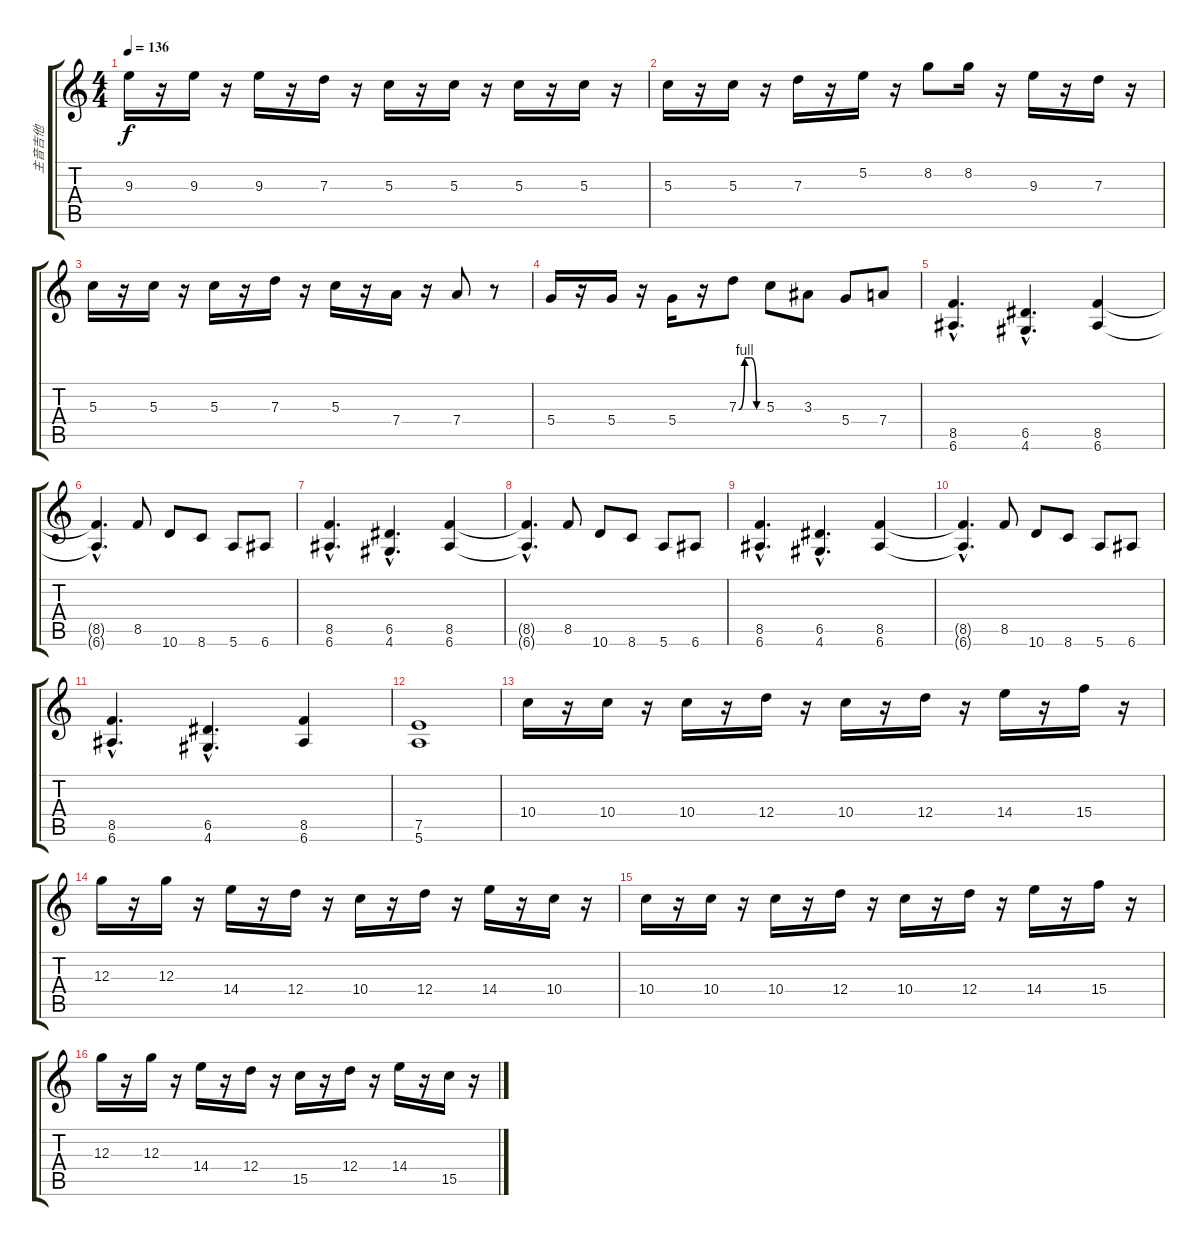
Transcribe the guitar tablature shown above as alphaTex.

\track ("主音吉他" "主音吉他") {instrument overdrivenguitar}
\staff {score tabs}
\tuning (E4 B3 G3 D3 A2 E2) {hide}
\ts (4 4)
\tempo 136
\clef g2
\ks c
9.3.16{dy f} r.16 9.3.16 r.16 9.3.16 r.16 7.3.16 r.16 5.3.16 r.16 5.3.16 r.16 5.3.16 r.16 5.3.16 r.16 |
5.3.16 r.16 5.3.16 r.16 7.3.16 r.16 5.2.16 r.16 8.2.8 8.2.16 r.16 9.3.16 r.16 7.3.16 r.16 |
5.3.16 r.16 5.3.16 r.16 5.3.16 r.16 7.3.16 r.16 5.3.16 r.16 7.4.16 r.16 7.4.8 r.8 |
5.4.16 r.16 5.4.16 r.16 5.4.16 r.16 7.3{be (custom 0 0 15 4 30 4 45 0 60 0)}.8 5.3.8 3.3.8 5.4.8 7.4.8 |
(8.5{hac} 6.6{hac}).4{d} (6.5{hac} 4.6{hac}).4{d} (8.5 6.6).4 |
(8.5{hac t} 6.6{hac t}).4{d} 8.5.8 10.6.8 8.6.8 5.6.8 6.6.8 |
(8.5{hac} 6.6{hac}).4{d} (6.5{hac} 4.6{hac}).4{d} (8.5 6.6).4 |
(8.5{hac t} 6.6{hac t}).4{d} 8.5.8 10.6.8 8.6.8 5.6.8 6.6.8 |
(8.5{hac} 6.6{hac}).4{d} (6.5{hac} 4.6{hac}).4{d} (8.5 6.6).4 |
(8.5{hac t} 6.6{hac t}).4{d} 8.5.8 10.6.8 8.6.8 5.6.8 6.6.8 |
(8.5{hac} 6.6{hac}).4{d} (6.5{hac} 4.6{hac}).4{d} (8.5 6.6).4 |
(7.5 5.6).1 |
10.4.16 r.16 10.4.16 r.16 10.4.16 r.16 12.4.16 r.16 10.4.16 r.16 12.4.16 r.16 14.4.16 r.16 15.4.16 r.16 |
12.3.16 r.16 12.3.16 r.16 14.4.16 r.16 12.4.16 r.16 10.4.16 r.16 12.4.16 r.16 14.4.16 r.16 10.4.16 r.16 |
10.4.16 r.16 10.4.16 r.16 10.4.16 r.16 12.4.16 r.16 10.4.16 r.16 12.4.16 r.16 14.4.16 r.16 15.4.16 r.16 |
12.3.16 r.16 12.3.16 r.16 14.4.16 r.16 12.4.16 r.16 15.5.16 r.16 12.4.16 r.16 14.4.16 r.16 15.5.16 r.16
